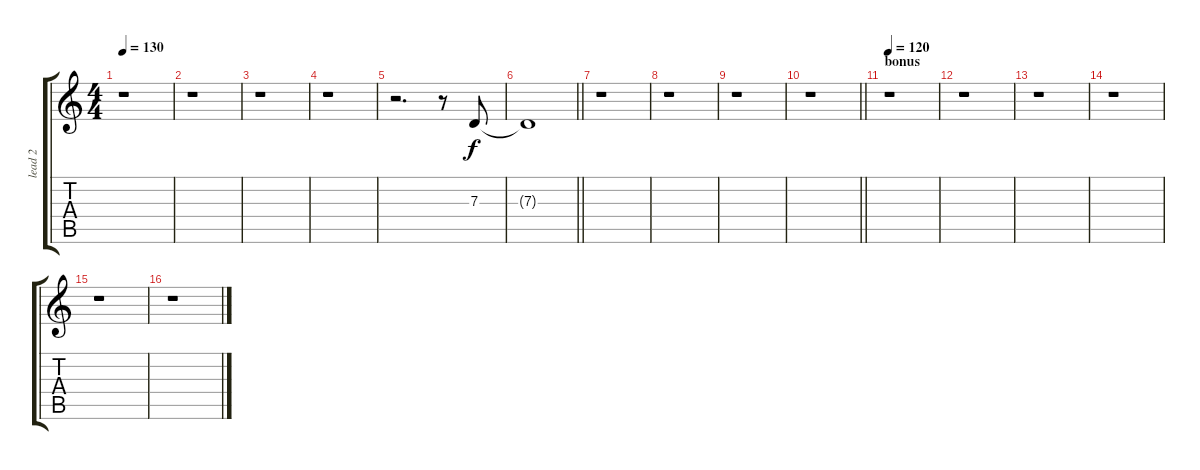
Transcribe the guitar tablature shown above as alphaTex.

\track ("lead 2" "lead 2") {instrument lead2sawtooth}
\staff {score tabs}
\tuning (E4 B3 G3 D3 A2 E2) {hide}
\ts (4 4)
\tempo 130
\clef g2
\ks c
r.1{dy f} |
r.1 |
r.1 |
r.1 |
r.2{d} r.8 7.3.8{volume 4} |
\barLineRight lightlight
7.3{t}.1 |
r.1 |
r.1 |
r.1 |
\barLineRight lightlight
r.1 |
\section ("" "bonus")
\tempo 120
r.1 |
r.1 |
r.1 |
r.1 |
r.1 |
r.1
